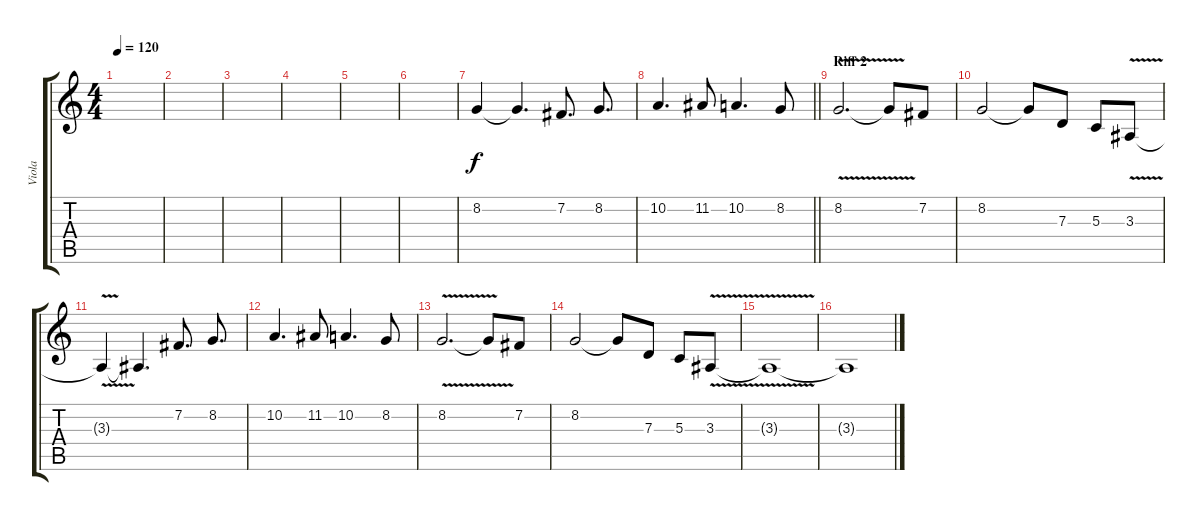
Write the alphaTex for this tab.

\track ("Viola" "Viola") {instrument viola}
\staff {score tabs}
\tuning (E4 B3 G3 D3 A2 E2) {hide}
\ts (4 4)
\tempo 120
\clef g2
\ks c
|
|
|
|
|
|
8.2.4 8.2{t}.4{d} 7.2.8{d} 8.2.8{d} |
\barLineRight lightlight
10.2.4{d} 11.2.8 10.2.4{d} 8.2.8 |
\section ("" "Riff 2")
8.2{v}.2{d} 8.2{t}.8 7.2.8 |
8.2.2 8.2{t}.8 7.3.8 5.3.8 3.3{v}.8 |
3.3{t}.4 3.3{t}.4{d} 7.2.8{d} 8.2.8{d} |
10.2.4{d} 11.2.8 10.2.4{d} 8.2.8 |
8.2{v}.2{d} 8.2{t}.8 7.2.8 |
8.2.2 8.2{t}.8 7.3.8 5.3.8 3.3{v}.8 |
3.3{t}.1 |
3.3{t}.1
